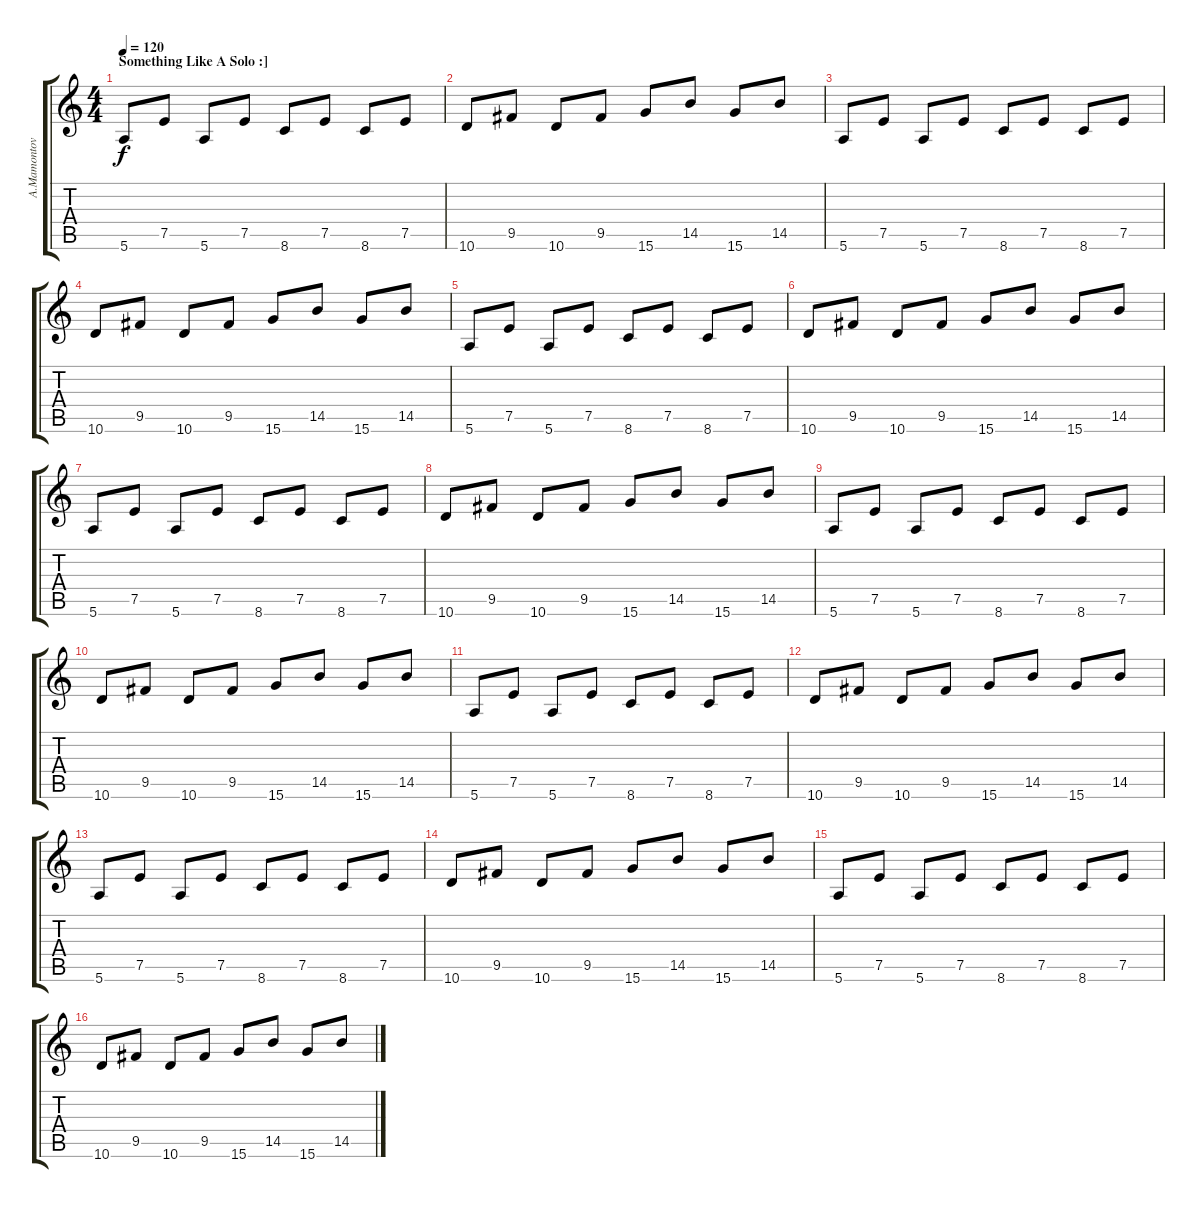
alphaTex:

\track ("A.Mamontovas" "A.Mamontov") {instrument electricguitarmuted}
\staff {score tabs}
\tuning (E4 B3 G3 D3 A2 E2) {hide}
\ts (4 4)
\section ("" "Something Like A Solo :]")
\tempo 120
\clef g2
\ks c
5.6.8{dy f} 7.5.8 5.6.8 7.5.8 8.6.8 7.5.8 8.6.8 7.5.8 |
10.6.8 9.5.8 10.6.8 9.5.8 15.6.8 14.5.8 15.6.8 14.5.8 |
5.6.8 7.5.8 5.6.8 7.5.8 8.6.8 7.5.8 8.6.8 7.5.8 |
10.6.8 9.5.8 10.6.8 9.5.8 15.6.8 14.5.8 15.6.8 14.5.8 |
5.6.8 7.5.8 5.6.8 7.5.8 8.6.8 7.5.8 8.6.8 7.5.8 |
10.6.8 9.5.8 10.6.8 9.5.8 15.6.8 14.5.8 15.6.8 14.5.8 |
5.6.8 7.5.8 5.6.8 7.5.8 8.6.8 7.5.8 8.6.8 7.5.8 |
10.6.8 9.5.8 10.6.8 9.5.8 15.6.8 14.5.8 15.6.8 14.5.8 |
5.6.8 7.5.8 5.6.8 7.5.8 8.6.8 7.5.8 8.6.8 7.5.8 |
10.6.8 9.5.8 10.6.8 9.5.8 15.6.8 14.5.8 15.6.8 14.5.8 |
5.6.8 7.5.8 5.6.8 7.5.8 8.6.8 7.5.8 8.6.8 7.5.8 |
10.6.8 9.5.8 10.6.8 9.5.8 15.6.8 14.5.8 15.6.8 14.5.8 |
5.6.8 7.5.8 5.6.8 7.5.8 8.6.8 7.5.8 8.6.8 7.5.8 |
10.6.8 9.5.8 10.6.8 9.5.8 15.6.8 14.5.8 15.6.8 14.5.8 |
5.6.8 7.5.8 5.6.8 7.5.8 8.6.8 7.5.8 8.6.8 7.5.8 |
10.6.8 9.5.8 10.6.8 9.5.8 15.6.8 14.5.8 15.6.8 14.5.8
